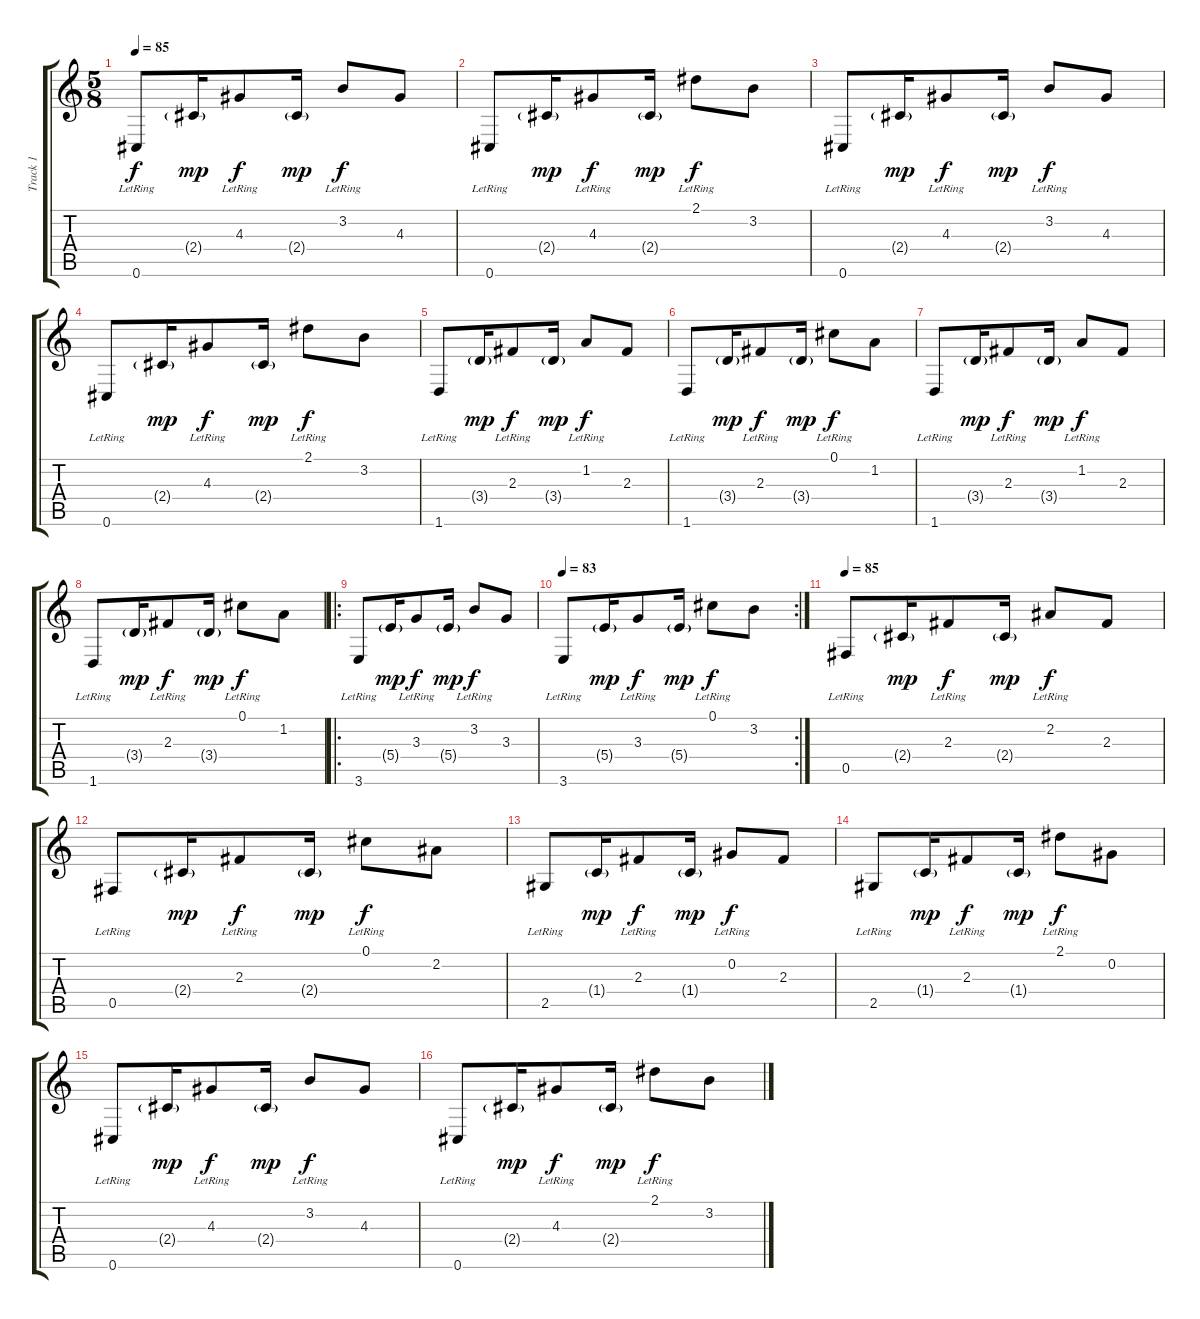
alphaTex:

\track ("Track 1" "Track 1") {instrument electricguitarjazz}
\staff {score tabs}
\tuning (Db4 Ab3 E3 B2 Gb2 Db2) {hide}
\ts (5 8)
\tempo 85
\clef g2
\ks c
0.6{lr}.8{dy f} 2.4{g}.16{dy mp} 4.3{lr}.8{dy f} 2.4{g}.16{dy mp} 3.2{lr}.8{dy f} 4.3.8 |
0.6{lr}.8 2.4{g}.16{dy mp} 4.3{lr}.8{dy f} 2.4{g}.16{dy mp} 2.1{lr}.8{dy f} 3.2.8 |
0.6{lr}.8 2.4{g}.16{dy mp} 4.3{lr}.8{dy f} 2.4{g}.16{dy mp} 3.2{lr}.8{dy f} 4.3.8 |
0.6{lr}.8 2.4{g}.16{dy mp} 4.3{lr}.8{dy f} 2.4{g}.16{dy mp} 2.1{lr}.8{dy f} 3.2.8 |
1.6{lr}.8 3.4{g}.16{dy mp} 2.3{lr}.8{dy f} 3.4{g}.16{dy mp} 1.2{lr}.8{dy f} 2.3.8 |
1.6{lr}.8 3.4{g}.16{dy mp} 2.3{lr}.8{dy f} 3.4{g}.16{dy mp} 0.1{lr}.8{dy f} 1.2.8 |
1.6{lr}.8 3.4{g}.16{dy mp} 2.3{lr}.8{dy f} 3.4{g}.16{dy mp} 1.2{lr}.8{dy f} 2.3.8 |
1.6{lr}.8 3.4{g}.16{dy mp} 2.3{lr}.8{dy f} 3.4{g}.16{dy mp} 0.1{lr}.8{dy f} 1.2.8 |
\ro
3.6{lr}.8 5.4{g}.16{dy mp} 3.3{lr}.8{dy f} 5.4{g}.16{dy mp} 3.2{lr}.8{dy f} 3.3.8 |
\rc 2
\tempo 83
3.6{lr}.8 5.4{g}.16{dy mp} 3.3{lr}.8{dy f} 5.4{g}.16{dy mp} 0.1{lr}.8{dy f} 3.2.8 |
\tempo 85
0.5{lr}.8 2.4{g}.16{dy mp} 2.3{lr}.8{dy f} 2.4{g}.16{dy mp} 2.2{lr}.8{dy f} 2.3.8 |
0.5{lr}.8 2.4{g}.16{dy mp} 2.3{lr}.8{dy f} 2.4{g}.16{dy mp} 0.1{lr}.8{dy f} 2.2.8 |
2.5{lr}.8 1.4{g}.16{dy mp} 2.3{lr}.8{dy f} 1.4{g}.16{dy mp} 0.2{lr}.8{dy f} 2.3.8 |
2.5{lr}.8 1.4{g}.16{dy mp} 2.3{lr}.8{dy f} 1.4{g}.16{dy mp} 2.1{lr}.8{dy f} 0.2.8 |
0.6{lr}.8 2.4{g}.16{dy mp} 4.3{lr}.8{dy f} 2.4{g}.16{dy mp} 3.2{lr}.8{dy f} 4.3.8 |
0.6{lr}.8 2.4{g}.16{dy mp} 4.3{lr}.8{dy f} 2.4{g}.16{dy mp} 2.1{lr}.8{dy f} 3.2.8
